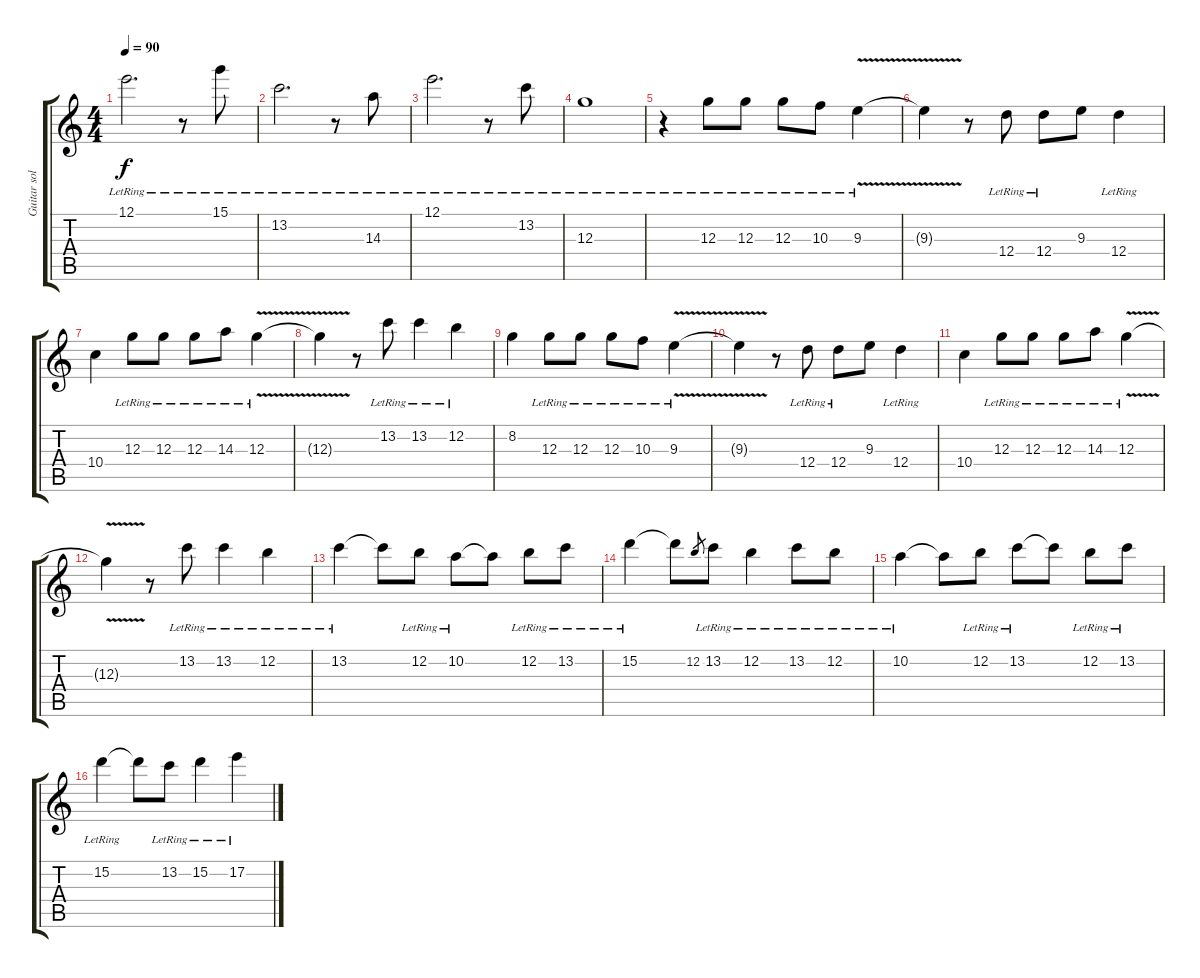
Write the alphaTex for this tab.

\track ("Guitar solo yeah" "Guitar sol") {instrument electricguitarclean}
\staff {score tabs}
\tuning (E4 B3 G3 D3 A2 D2) {hide}
\ts (4 4)
\tempo 90
\clef g2
\ks c
12.1{lr}.2{d dy f} r.8 15.1{lr}.8 |
13.2{lr}.2{d} r.8 14.3{lr}.8 |
12.1{lr}.2{d} r.8 13.2{lr}.8 |
12.3{lr}.1 |
r.4{volume 12 instrument electricguitarjazz} 12.3{lr}.8 12.3{lr}.8 12.3{lr}.8 10.3{lr}.8 9.3{v lr}.4 |
9.3{t}.4 r.8 12.4{lr}.8 12.4{lr}.8 9.3.8 12.4{lr}.4 |
10.4.4 12.3{lr}.8 12.3{lr}.8 12.3{lr}.8 14.3{lr}.8 12.3{v lr}.4 |
12.3{t}.4 r.8 13.2{lr}.8 13.2{lr}.4 12.2{lr}.4 |
8.2.4{volume 12 instrument electricguitarjazz} 12.3{lr}.8 12.3{lr}.8 12.3{lr}.8 10.3{lr}.8 9.3{v lr}.4 |
9.3{t}.4 r.8 12.4{lr}.8 12.4{lr}.8 9.3.8 12.4{lr}.4 |
10.4.4 12.3{lr}.8 12.3{lr}.8 12.3{lr}.8 14.3{lr}.8 12.3{v lr}.4 |
12.3{t}.4 r.8 13.2{lr}.8 13.2{lr}.4 12.2{lr}.4 |
13.2{lr}.4{volume 14 instrument electricguitarjazz} 13.2{t}.8 12.2{lr}.8 10.2{lr}.8 10.2{t}.8 12.2{lr}.8 13.2{lr}.8 |
15.2{lr}.4 15.2{t}.8 12.2.8{gr} 13.2{lr}.8 12.2{lr}.4 13.2{lr}.8 12.2{lr}.8 |
10.2{lr}.4 10.2{t}.8 12.2{lr}.8 13.2{lr}.8 13.2{t}.8 12.2{lr}.8 13.2{lr}.8 |
15.2{lr}.4 15.2{t}.8 13.2{lr}.8 15.2{lr}.4 17.2{lr}.4
